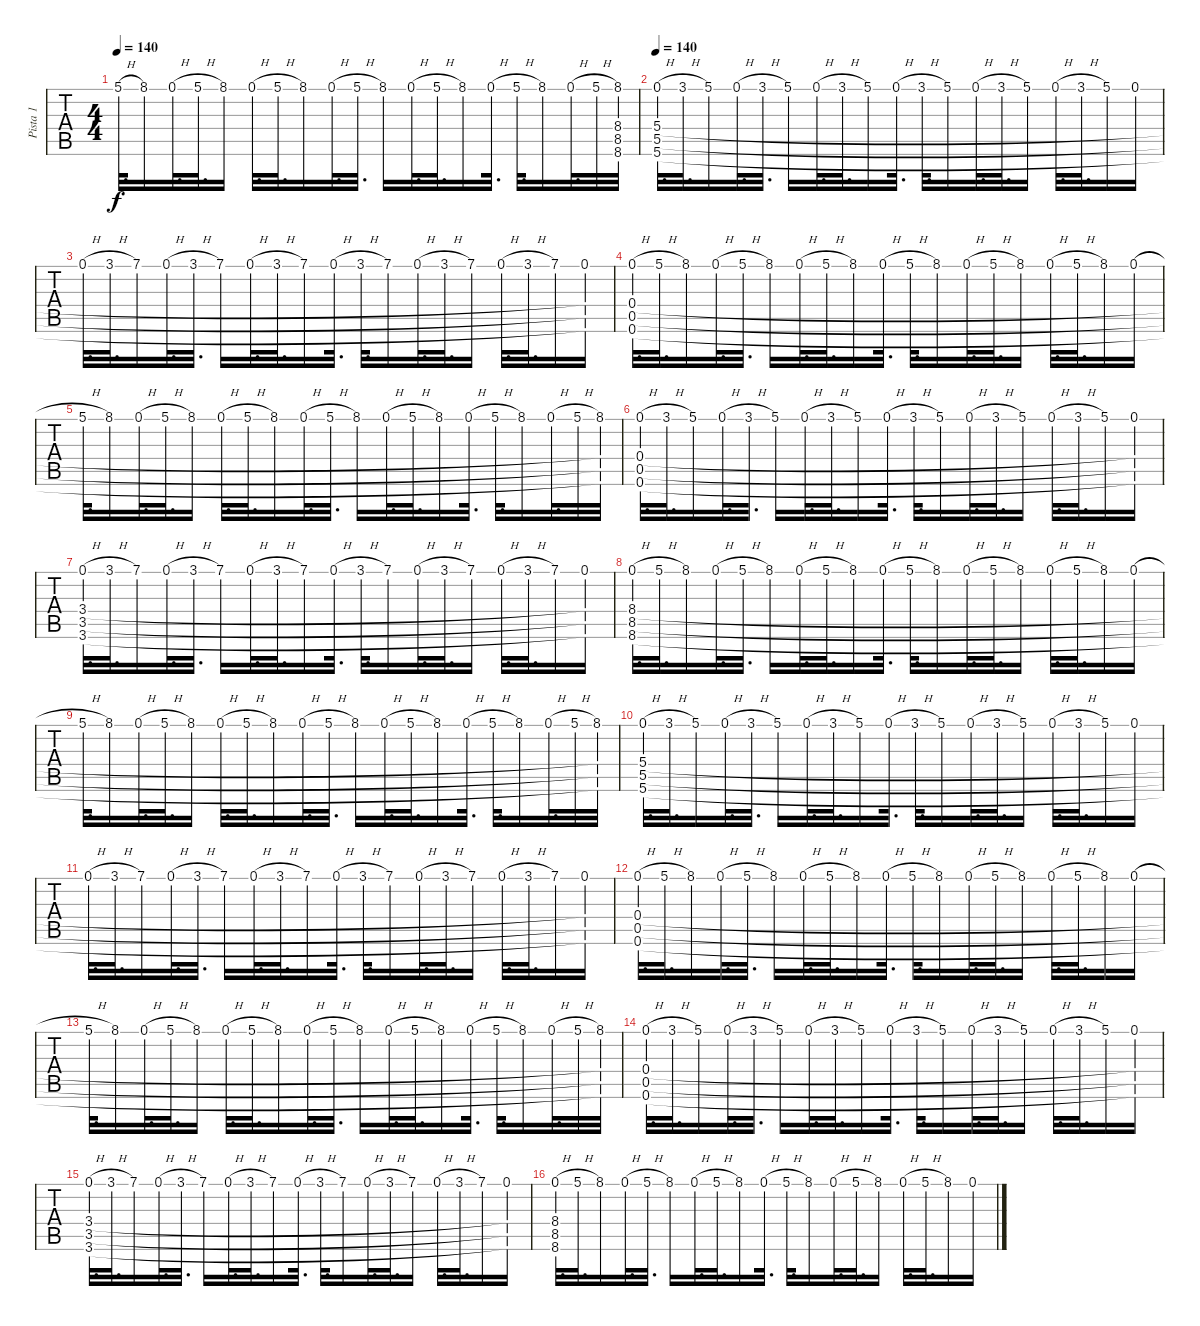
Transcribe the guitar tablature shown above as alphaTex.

\track ("Pista 1" "Pista 1") {instrument distortionguitar}
\staff {tabs}
\tuning (D4 A3 F3 C3 G2 C2) {hide}
\ts (4 4)
\tempo 140
\clef g2
\ks c
5.1{h}.32{d dy f} 8.1.16 0.1{h}.32{d} 5.1{h}.32{d} 8.1.16 0.1{h}.32{d} 5.1{h}.32{d} 8.1.16 0.1{h}.32{d} 5.1{h}.32{d} 8.1.16 0.1{h}.32{d} 5.1{h}.32{d} 8.1.16 0.1{h}.32{d} 5.1{h}.32{d} 8.1.16 0.1{h}.32{d} 5.1{h}.32 (8.1 8.4{t} 8.5{t} 8.6{t}).32 |
\tempo 140
(0.1{h} 5.4 5.5 5.6).32{d} 3.1{h}.32{d} 5.1.16 0.1{h}.32{d} 3.1{h}.32{d} 5.1.16 0.1{h}.32{d} 3.1{h}.32{d} 5.1.16 0.1{h}.32{d} 3.1{h}.32{d} 5.1.16 0.1{h}.32{d} 3.1{h}.32{d} 5.1.16 0.1{h}.32{d} 3.1{h}.32{d} 5.1.16 0.1.16 |
0.1{h}.32{d} 3.1{h}.32{d} 7.1.16 0.1{h}.32{d} 3.1{h}.32{d} 7.1.16 0.1{h}.32{d} 3.1{h}.32{d} 7.1.16 0.1{h}.32{d} 3.1{h}.32{d} 7.1.16 0.1{h}.32{d} 3.1{h}.32{d} 7.1.16 0.1{h}.32{d} 3.1{h}.32{d} 7.1.16 (0.1 5.4{t} 5.5{t} 5.6{t}).16 |
(0.1{h} 0.4 0.5 0.6).32{d} 5.1{h}.32{d} 8.1.16 0.1{h}.32{d} 5.1{h}.32{d} 8.1.16 0.1{h}.32{d} 5.1{h}.32{d} 8.1.16 0.1{h}.32{d} 5.1{h}.32{d} 8.1.16 0.1{h}.32{d} 5.1{h}.32{d} 8.1.16 0.1{h}.32{d} 5.1{h}.32{d} 8.1.16 0.1{h}.16 |
5.1{h}.32{d} 8.1.16 0.1{h}.32{d} 5.1{h}.32{d} 8.1.16 0.1{h}.32{d} 5.1{h}.32{d} 8.1.16 0.1{h}.32{d} 5.1{h}.32{d} 8.1.16 0.1{h}.32{d} 5.1{h}.32{d} 8.1.16 0.1{h}.32{d} 5.1{h}.32{d} 8.1.16 0.1{h}.32{d} 5.1{h}.32 (8.1 0.4{t} 0.5{t} 0.6{t}).32 |
(0.1{h} 0.4 0.5 0.6).32{d} 3.1{h}.32{d} 5.1.16 0.1{h}.32{d} 3.1{h}.32{d} 5.1.16 0.1{h}.32{d} 3.1{h}.32{d} 5.1.16 0.1{h}.32{d} 3.1{h}.32{d} 5.1.16 0.1{h}.32{d} 3.1{h}.32{d} 5.1.16 0.1{h}.32{d} 3.1{h}.32{d} 5.1.16 (0.1 0.4{t} 0.5{t} 0.6{t}).16 |
(0.1{h} 3.4 3.5 3.6).32{d} 3.1{h}.32{d} 7.1.16 0.1{h}.32{d} 3.1{h}.32{d} 7.1.16 0.1{h}.32{d} 3.1{h}.32{d} 7.1.16 0.1{h}.32{d} 3.1{h}.32{d} 7.1.16 0.1{h}.32{d} 3.1{h}.32{d} 7.1.16 0.1{h}.32{d} 3.1{h}.32{d} 7.1.16 (0.1 3.4{t} 3.5{t} 3.6{t}).16 |
(0.1{h} 8.4 8.5 8.6).32{d} 5.1{h}.32{d} 8.1.16 0.1{h}.32{d} 5.1{h}.32{d} 8.1.16 0.1{h}.32{d} 5.1{h}.32{d} 8.1.16 0.1{h}.32{d} 5.1{h}.32{d} 8.1.16 0.1{h}.32{d} 5.1{h}.32{d} 8.1.16 0.1{h}.32{d} 5.1{h}.32{d} 8.1.16 0.1{h}.16 |
5.1{h}.32{d} 8.1.16 0.1{h}.32{d} 5.1{h}.32{d} 8.1.16 0.1{h}.32{d} 5.1{h}.32{d} 8.1.16 0.1{h}.32{d} 5.1{h}.32{d} 8.1.16 0.1{h}.32{d} 5.1{h}.32{d} 8.1.16 0.1{h}.32{d} 5.1{h}.32{d} 8.1.16 0.1{h}.32{d} 5.1{h}.32 (8.1 8.4{t} 8.5{t} 8.6{t}).32 |
(0.1{h} 5.4 5.5 5.6).32{d} 3.1{h}.32{d} 5.1.16 0.1{h}.32{d} 3.1{h}.32{d} 5.1.16 0.1{h}.32{d} 3.1{h}.32{d} 5.1.16 0.1{h}.32{d} 3.1{h}.32{d} 5.1.16 0.1{h}.32{d} 3.1{h}.32{d} 5.1.16 0.1{h}.32{d} 3.1{h}.32{d} 5.1.16 0.1.16 |
0.1{h}.32{d} 3.1{h}.32{d} 7.1.16 0.1{h}.32{d} 3.1{h}.32{d} 7.1.16 0.1{h}.32{d} 3.1{h}.32{d} 7.1.16 0.1{h}.32{d} 3.1{h}.32{d} 7.1.16 0.1{h}.32{d} 3.1{h}.32{d} 7.1.16 0.1{h}.32{d} 3.1{h}.32{d} 7.1.16 (0.1 5.4{t} 5.5{t} 5.6{t}).16 |
(0.1{h} 0.4 0.5 0.6).32{d} 5.1{h}.32{d} 8.1.16 0.1{h}.32{d} 5.1{h}.32{d} 8.1.16 0.1{h}.32{d} 5.1{h}.32{d} 8.1.16 0.1{h}.32{d} 5.1{h}.32{d} 8.1.16 0.1{h}.32{d} 5.1{h}.32{d} 8.1.16 0.1{h}.32{d} 5.1{h}.32{d} 8.1.16 0.1{h}.16 |
5.1{h}.32{d} 8.1.16 0.1{h}.32{d} 5.1{h}.32{d} 8.1.16 0.1{h}.32{d} 5.1{h}.32{d} 8.1.16 0.1{h}.32{d} 5.1{h}.32{d} 8.1.16 0.1{h}.32{d} 5.1{h}.32{d} 8.1.16 0.1{h}.32{d} 5.1{h}.32{d} 8.1.16 0.1{h}.32{d} 5.1{h}.32 (8.1 0.4{t} 0.5{t} 0.6{t}).32 |
(0.1{h} 0.4 0.5 0.6).32{d} 3.1{h}.32{d} 5.1.16 0.1{h}.32{d} 3.1{h}.32{d} 5.1.16 0.1{h}.32{d} 3.1{h}.32{d} 5.1.16 0.1{h}.32{d} 3.1{h}.32{d} 5.1.16 0.1{h}.32{d} 3.1{h}.32{d} 5.1.16 0.1{h}.32{d} 3.1{h}.32{d} 5.1.16 (0.1 0.4{t} 0.5{t} 0.6{t}).16 |
(0.1{h} 3.4 3.5 3.6).32{d} 3.1{h}.32{d} 7.1.16 0.1{h}.32{d} 3.1{h}.32{d} 7.1.16 0.1{h}.32{d} 3.1{h}.32{d} 7.1.16 0.1{h}.32{d} 3.1{h}.32{d} 7.1.16 0.1{h}.32{d} 3.1{h}.32{d} 7.1.16 0.1{h}.32{d} 3.1{h}.32{d} 7.1.16 (0.1 3.4{t} 3.5{t} 3.6{t}).16 |
(0.1{h} 8.4 8.5 8.6).32{d} 5.1{h}.32{d} 8.1.16 0.1{h}.32{d} 5.1{h}.32{d} 8.1.16 0.1{h}.32{d} 5.1{h}.32{d} 8.1.16 0.1{h}.32{d} 5.1{h}.32{d} 8.1.16 0.1{h}.32{d} 5.1{h}.32{d} 8.1.16 0.1{h}.32{d} 5.1{h}.32{d} 8.1.16 0.1{h}.16
